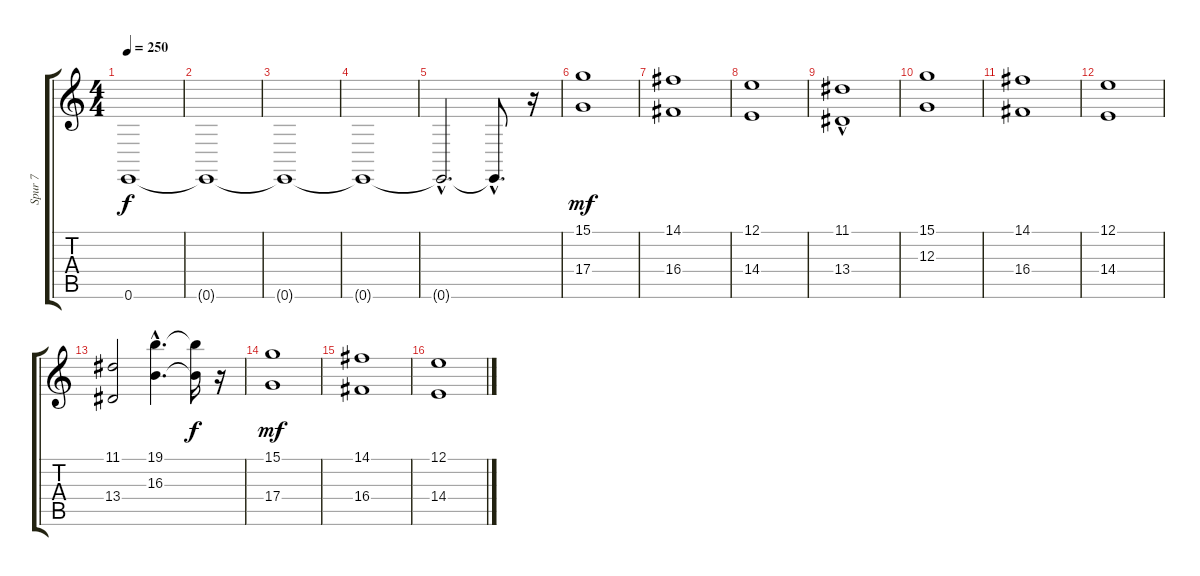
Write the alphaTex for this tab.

\track ("Spur 7" "Spur 7") {instrument stringensemble1}
\staff {score tabs}
\tuning (E4 B3 G3 D3 A2 E2) {hide}
\ts (4 4)
\tempo 250
\clef g2
\ks c
0.6{t}.1{dy f} |
0.6{t}.1 |
0.6{t}.1 |
0.6{t}.1 |
0.6{hac t}.2{d} 0.6{hac t}.8{d} r.16 |
(15.1 17.4).1{dy mf} |
(14.1 16.4).1 |
(12.1 14.4).1 |
(11.1{hac} 13.4).1 |
(15.1 12.3).1 |
(14.1 16.4).1 |
(12.1 14.4).1 |
(11.1 13.4).2 (19.1{hac} 16.3{hac}).4{d} (19.1{t} 16.3{t}).16{dy f} r.16 |
(15.1 17.4).1{dy mf} |
(14.1 16.4).1 |
(12.1 14.4).1
